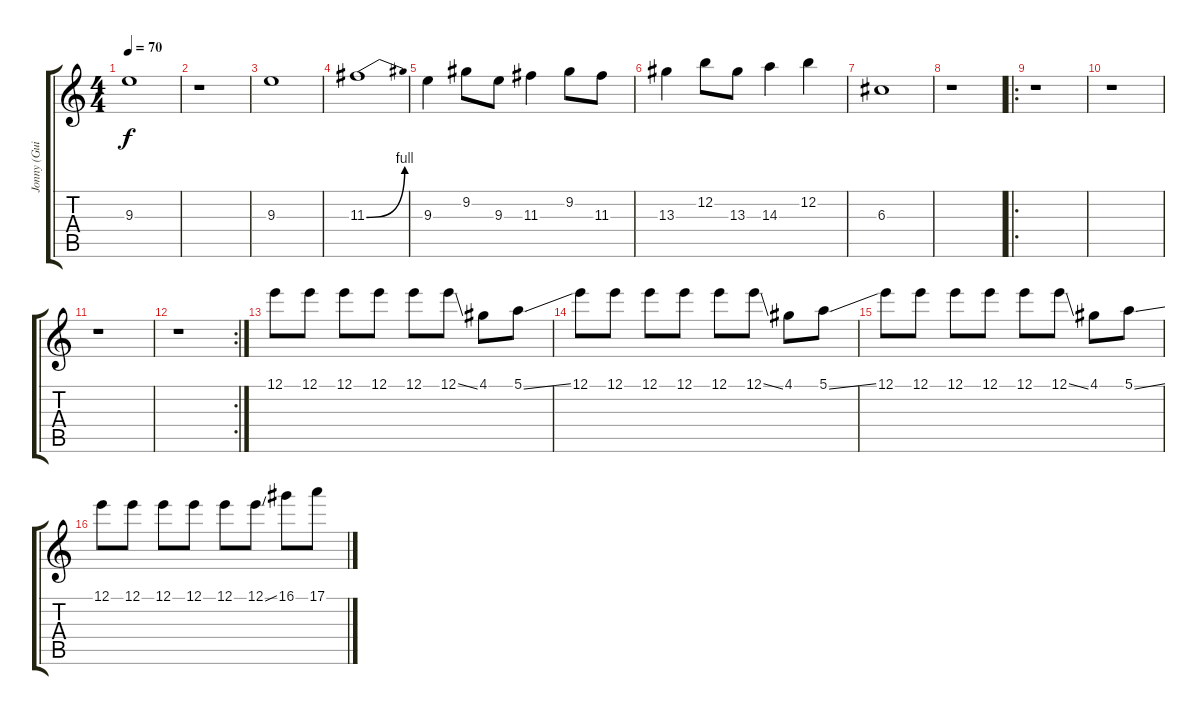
\track ("Jonny (Guitar 1)" "Jonny (Gui") {instrument electricguitarjazz}
\staff {score tabs}
\tuning (E4 B3 G3 D3 A2 E2) {hide}
\ts (4 4)
\tempo 70
\clef g2
\ks c
9.3.1{dy f} |
r.1 |
9.3.1 |
11.3{be (bend 0 0 60 4)}.1 |
9.3.4 9.2.8 9.3.8 11.3.4 9.2.8 11.3.8 |
13.3.4 12.2.8 13.3.8 14.3.4 12.2.4 |
6.3.1 |
r.1 |
\ro
r.1 |
r.1 |
r.1 |
\rc 2
r.1 |
12.1.8 12.1.8 12.1.8 12.1.8 12.1.8 12.1{ss}.8 4.1.8 5.1{ss}.8 |
12.1.8 12.1.8 12.1.8 12.1.8 12.1.8 12.1{ss}.8 4.1.8 5.1{ss}.8 |
12.1.8 12.1.8 12.1.8 12.1.8 12.1.8 12.1{ss}.8 4.1.8 5.1{ss}.8 |
12.1.8 12.1.8 12.1.8 12.1.8 12.1.8 12.1{ss}.8 16.1.8 17.1{ss}.8
